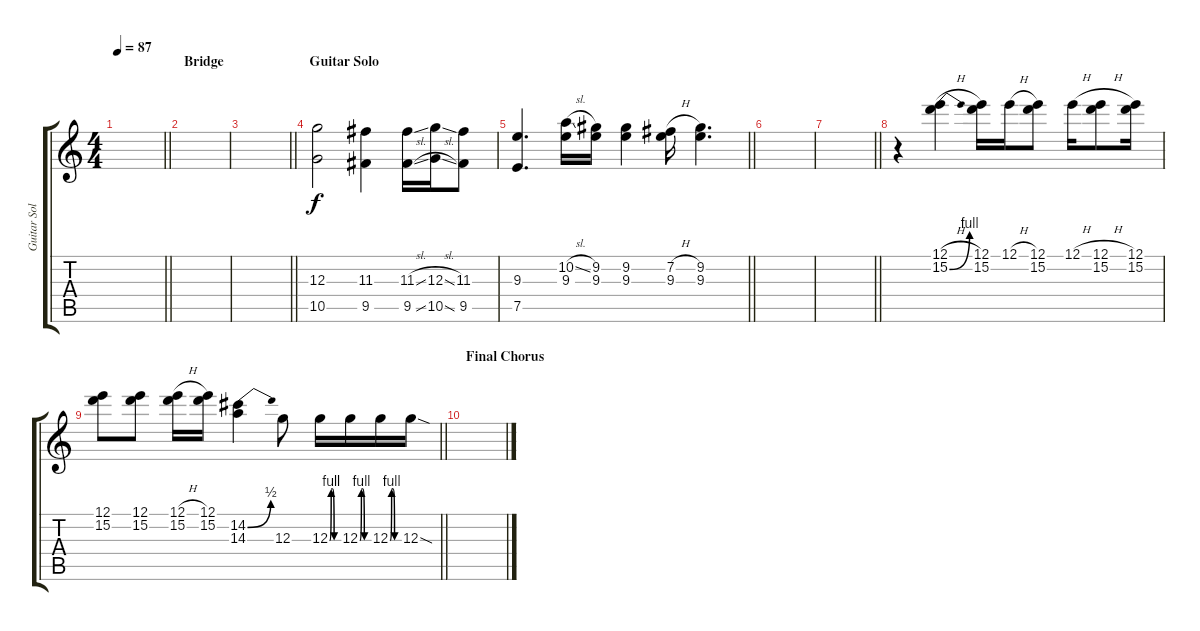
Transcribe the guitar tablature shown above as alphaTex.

\track ("Guitar Solo" "Guitar Sol") {instrument overdrivenguitar}
\staff {score tabs}
\tuning (E4 B3 G3 D3 A2 E2) {hide}
\ts (4 4)
\tempo 87
\clef g2
\barLineRight lightlight
\ks c
|
\section ("" "Bridge")
|
\barLineRight lightlight
|
\section ("" "Guitar Solo")
(12.3 10.5).2 (11.3 9.5).4 (11.3{sl} 9.5{sl}).16 (12.3{sl} 10.5{sl}).16 (11.3 9.5).8 |
\barLineRight lightlight
(9.3 7.5).4{d} (10.2{sl} 9.3).16 (9.2 9.3).16 (9.2 9.3).4 (7.2{h} 9.3).16 (9.2 9.3).4{d} |
|
\barLineRight lightlight
|
r.4 (12.1{h} 15.2{be (bend 0 0 60 4)}).4 (12.1 15.2).16 12.1{h}.16 (12.1 15.2).8 12.1{h}.16 (12.1{h} 15.2).8 (12.1 15.2).16 |
\barLineRight lightlight
(12.1 15.2).8 (12.1 15.2).8 (12.1{h} 15.2).16 (12.1 15.2).16 (14.2{be (bend 0 0 60 2)} 14.3).4 12.3.8 12.3{be (custom 0 0 10 4 20 4 30 0 60 0)}.16 12.3{be (custom 0 0 10 4 20 4 30 0 60 0)}.16 12.3{be (custom 0 0 10 4 20 4 30 0 60 0)}.16 12.3{sod}.16 |
\section ("" "Final Chorus")
